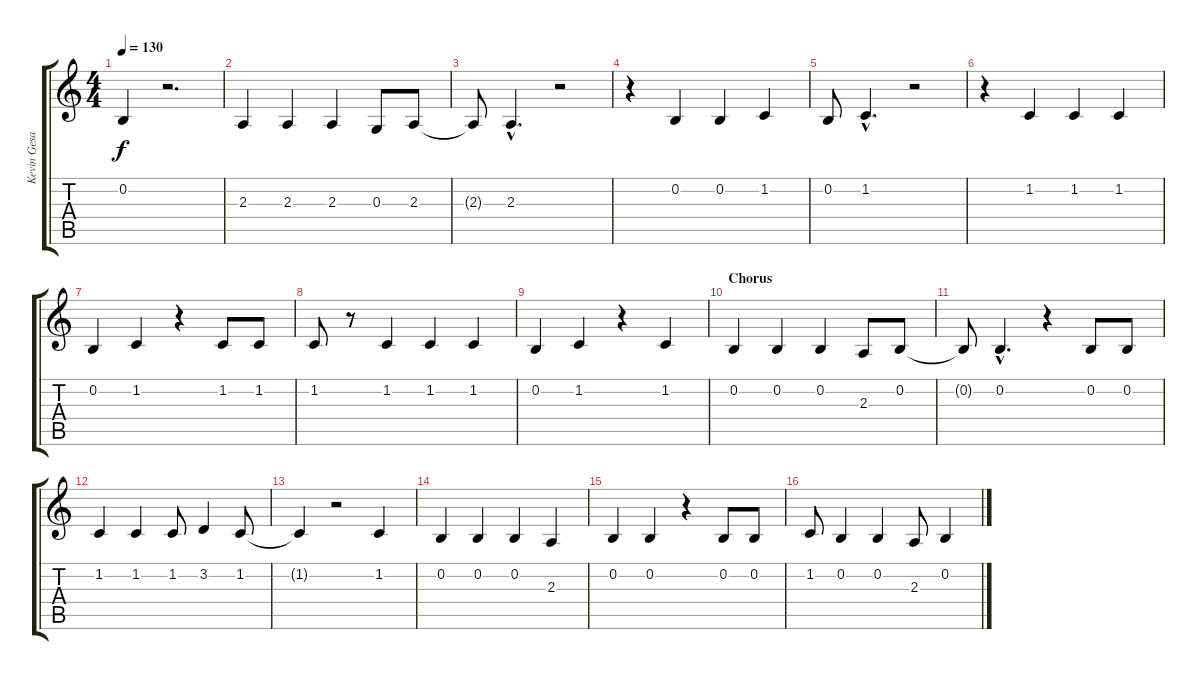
\track ("Kevin Gesang" "Kevin Gesa") {instrument tenorsax}
\staff {score tabs}
\tuning (E4 B3 G3 D3 A2 E2) {hide}
\ts (4 4)
\tempo 130
\clef g2
\ks c
0.2{t}.4{dy f} r.2{d} |
2.3.4 2.3.4 2.3.4 0.3.8 2.3.8 |
2.3{t}.8 2.3{hac}.4{d} r.2 |
r.4 0.2.4 0.2.4 1.2.4 |
0.2.8 1.2{hac}.4{d} r.2 |
r.4 1.2.4 1.2.4 1.2.4 |
0.2.4 1.2.4 r.4 1.2.8 1.2.8 |
1.2.8 r.8 1.2.4 1.2.4 1.2.4 |
0.2.4 1.2.4 r.4 1.2.4 |
\section ("" "Chorus")
0.2.4 0.2.4 0.2.4 2.3.8 0.2.8 |
0.2{t}.8 0.2{hac}.4{d} r.4 0.2.8 0.2.8 |
1.2.4 1.2.4 1.2.8 3.2.4 1.2.8 |
1.2{t}.4 r.2 1.2.4 |
0.2.4 0.2.4 0.2.4 2.3.4 |
0.2.4 0.2.4 r.4 0.2.8 0.2.8 |
1.2.8 0.2.4 0.2.4 2.3.8 0.2.4
